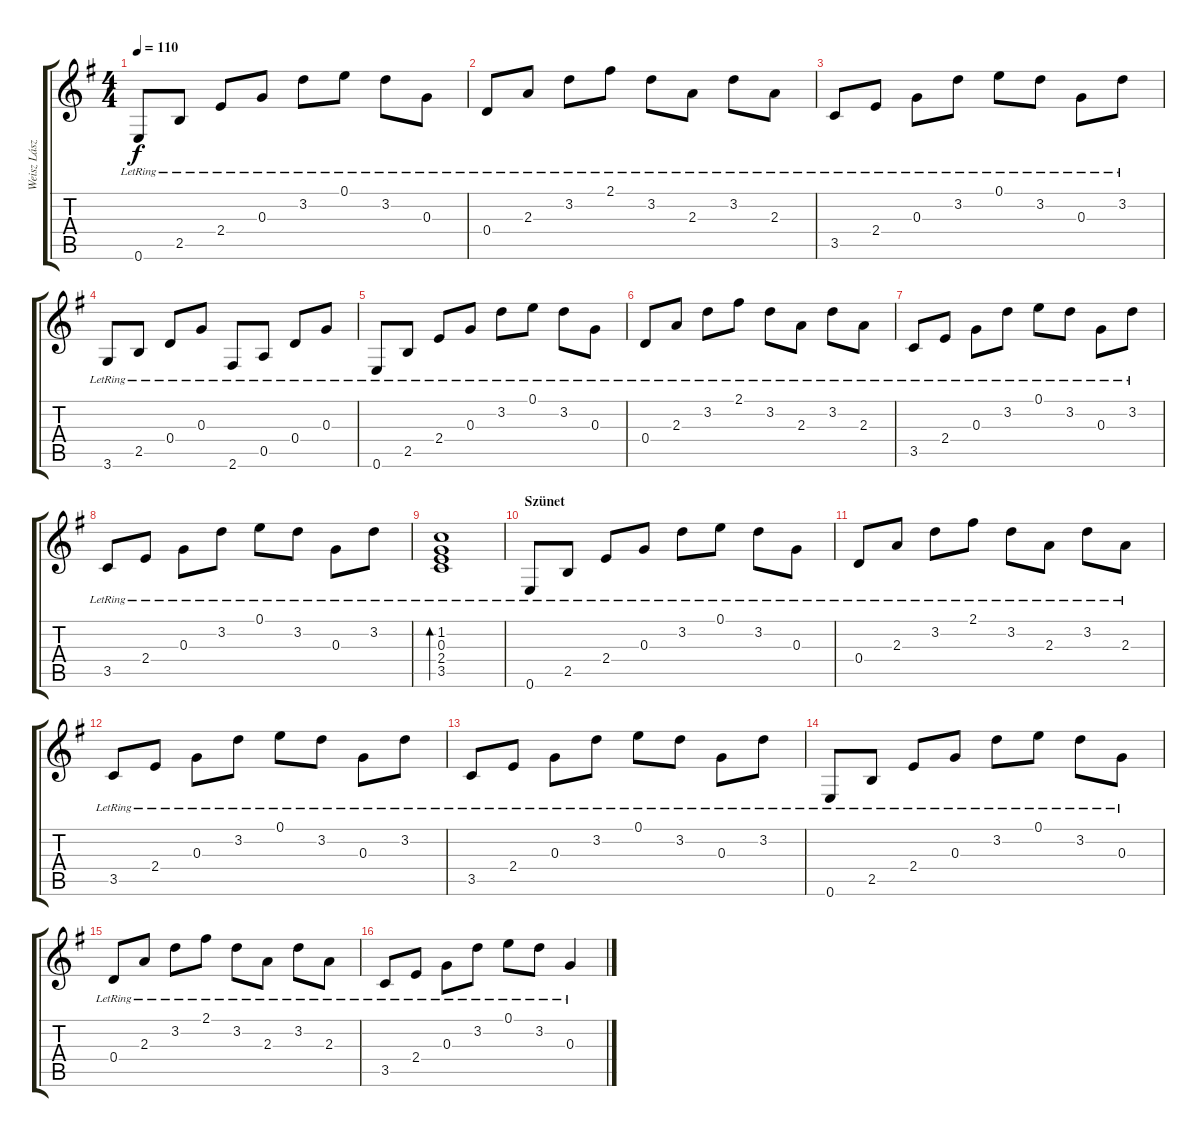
\track ("Weisz László" "Weisz Lász") {instrument acousticguitarnylon}
\staff {score tabs}
\tuning (E4 B3 G3 D3 A2 E2) {hide}
\ts (4 4)
\tempo 110
\clef g2
\ks eminor
0.6{lr}.8{dy f} 2.5{lr}.8 2.4{lr}.8 0.3{lr}.8 3.2{lr}.8 0.1{lr}.8 3.2{lr}.8 0.3{lr}.8 |
0.4{lr}.8 2.3{lr}.8 3.2{lr}.8 2.1{lr}.8 3.2{lr}.8 2.3{lr}.8 3.2{lr}.8 2.3{lr}.8 |
3.5{lr}.8 2.4{lr}.8 0.3{lr}.8 3.2{lr}.8 0.1{lr}.8 3.2{lr}.8 0.3{lr}.8 3.2{lr}.8 |
3.6{lr}.8 2.5{lr}.8 0.4{lr}.8 0.3{lr}.8 2.6{lr}.8 0.5{lr}.8 0.4{lr}.8 0.3{lr}.8 |
0.6{lr}.8 2.5{lr}.8 2.4{lr}.8 0.3{lr}.8 3.2{lr}.8 0.1{lr}.8 3.2{lr}.8 0.3{lr}.8 |
0.4{lr}.8 2.3{lr}.8 3.2{lr}.8 2.1{lr}.8 3.2{lr}.8 2.3{lr}.8 3.2{lr}.8 2.3{lr}.8 |
3.5{lr}.8 2.4{lr}.8 0.3{lr}.8 3.2{lr}.8 0.1{lr}.8 3.2{lr}.8 0.3{lr}.8 3.2{lr}.8 |
3.5{lr}.8 2.4{lr}.8 0.3{lr}.8 3.2{lr}.8 0.1{lr}.8 3.2{lr}.8 0.3{lr}.8 3.2{lr}.8 |
(1.2 0.3 2.4 3.5{lr}).1{bd 60} |
\section ("" "Szünet")
0.6{lr}.8 2.5{lr}.8 2.4{lr}.8 0.3{lr}.8 3.2{lr}.8 0.1{lr}.8 3.2{lr}.8 0.3{lr}.8 |
0.4{lr}.8 2.3{lr}.8 3.2{lr}.8 2.1{lr}.8 3.2{lr}.8 2.3{lr}.8 3.2{lr}.8 2.3{lr}.8 |
3.5{lr}.8 2.4{lr}.8 0.3{lr}.8 3.2{lr}.8 0.1{lr}.8 3.2{lr}.8 0.3{lr}.8 3.2{lr}.8 |
3.5{lr}.8 2.4{lr}.8 0.3{lr}.8 3.2{lr}.8 0.1{lr}.8 3.2{lr}.8 0.3{lr}.8 3.2{lr}.8 |
0.6{lr}.8 2.5{lr}.8 2.4{lr}.8 0.3{lr}.8 3.2{lr}.8 0.1{lr}.8 3.2{lr}.8 0.3{lr}.8 |
0.4{lr}.8 2.3{lr}.8 3.2{lr}.8 2.1{lr}.8 3.2{lr}.8 2.3{lr}.8 3.2{lr}.8 2.3{lr}.8 |
3.5{lr}.8 2.4{lr}.8 0.3{lr}.8 3.2{lr}.8 0.1{lr}.8 3.2{lr}.8 0.3{lr}.4
